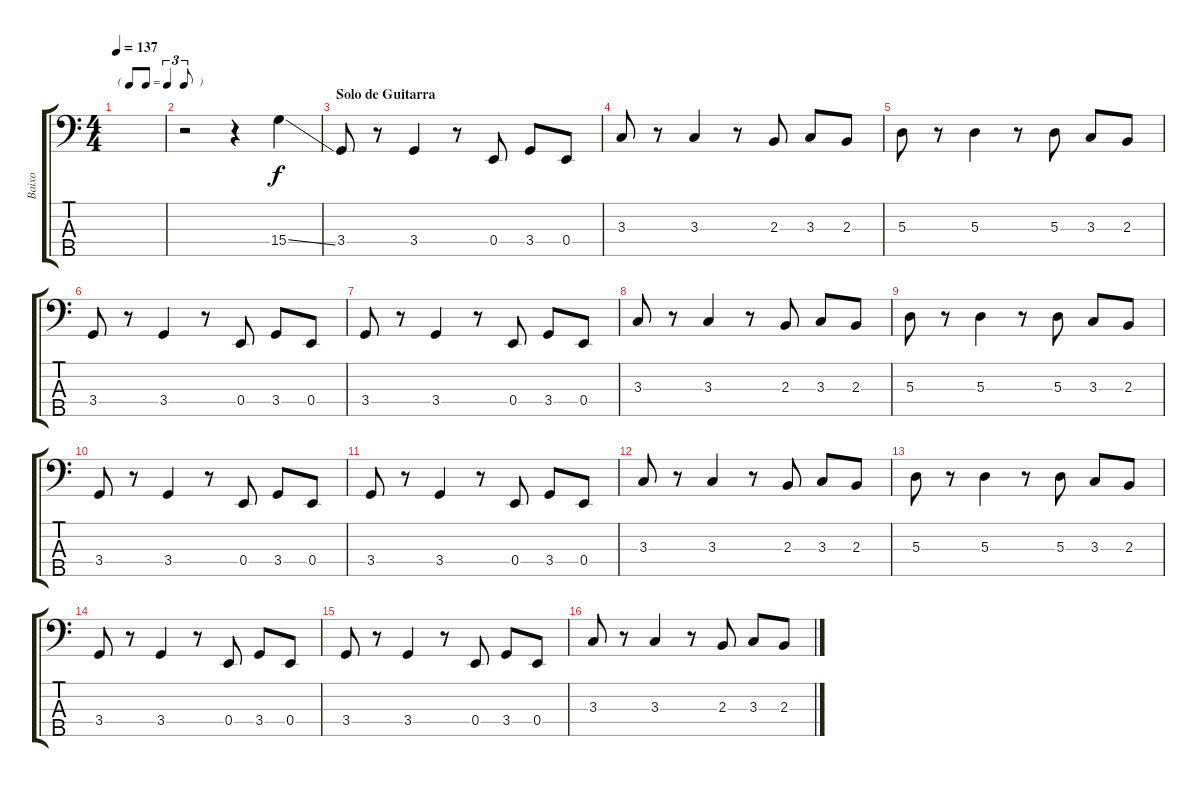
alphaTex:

\track ("Baixo" "Baixo") {instrument fretlessbass}
\staff {score tabs}
\tuning (G2 D2 A1 E1 B0) {hide}
\ts (4 4)
\tf triplet8th
\tempo 137
\clef f4
\ks c
|
r.2 r.4 15.4{ss}.4 |
\section ("" "Solo de Guitarra")
3.4.8 r.8 3.4.4 r.8 0.4.8 3.4.8 0.4.8 |
3.3.8 r.8 3.3.4 r.8 2.3.8 3.3.8 2.3.8 |
5.3.8 r.8 5.3.4 r.8 5.3.8 3.3.8 2.3.8 |
3.4.8 r.8 3.4.4 r.8 0.4.8 3.4.8 0.4.8 |
3.4.8 r.8 3.4.4 r.8 0.4.8 3.4.8 0.4.8 |
3.3.8 r.8 3.3.4 r.8 2.3.8 3.3.8 2.3.8 |
5.3.8 r.8 5.3.4 r.8 5.3.8 3.3.8 2.3.8 |
3.4.8 r.8 3.4.4 r.8 0.4.8 3.4.8 0.4.8 |
3.4.8 r.8 3.4.4 r.8 0.4.8 3.4.8 0.4.8 |
3.3.8 r.8 3.3.4 r.8 2.3.8 3.3.8 2.3.8 |
5.3.8 r.8 5.3.4 r.8 5.3.8 3.3.8 2.3.8 |
3.4.8 r.8 3.4.4 r.8 0.4.8 3.4.8 0.4.8 |
3.4.8 r.8 3.4.4 r.8 0.4.8 3.4.8 0.4.8 |
3.3.8 r.8 3.3.4 r.8 2.3.8 3.3.8 2.3.8
